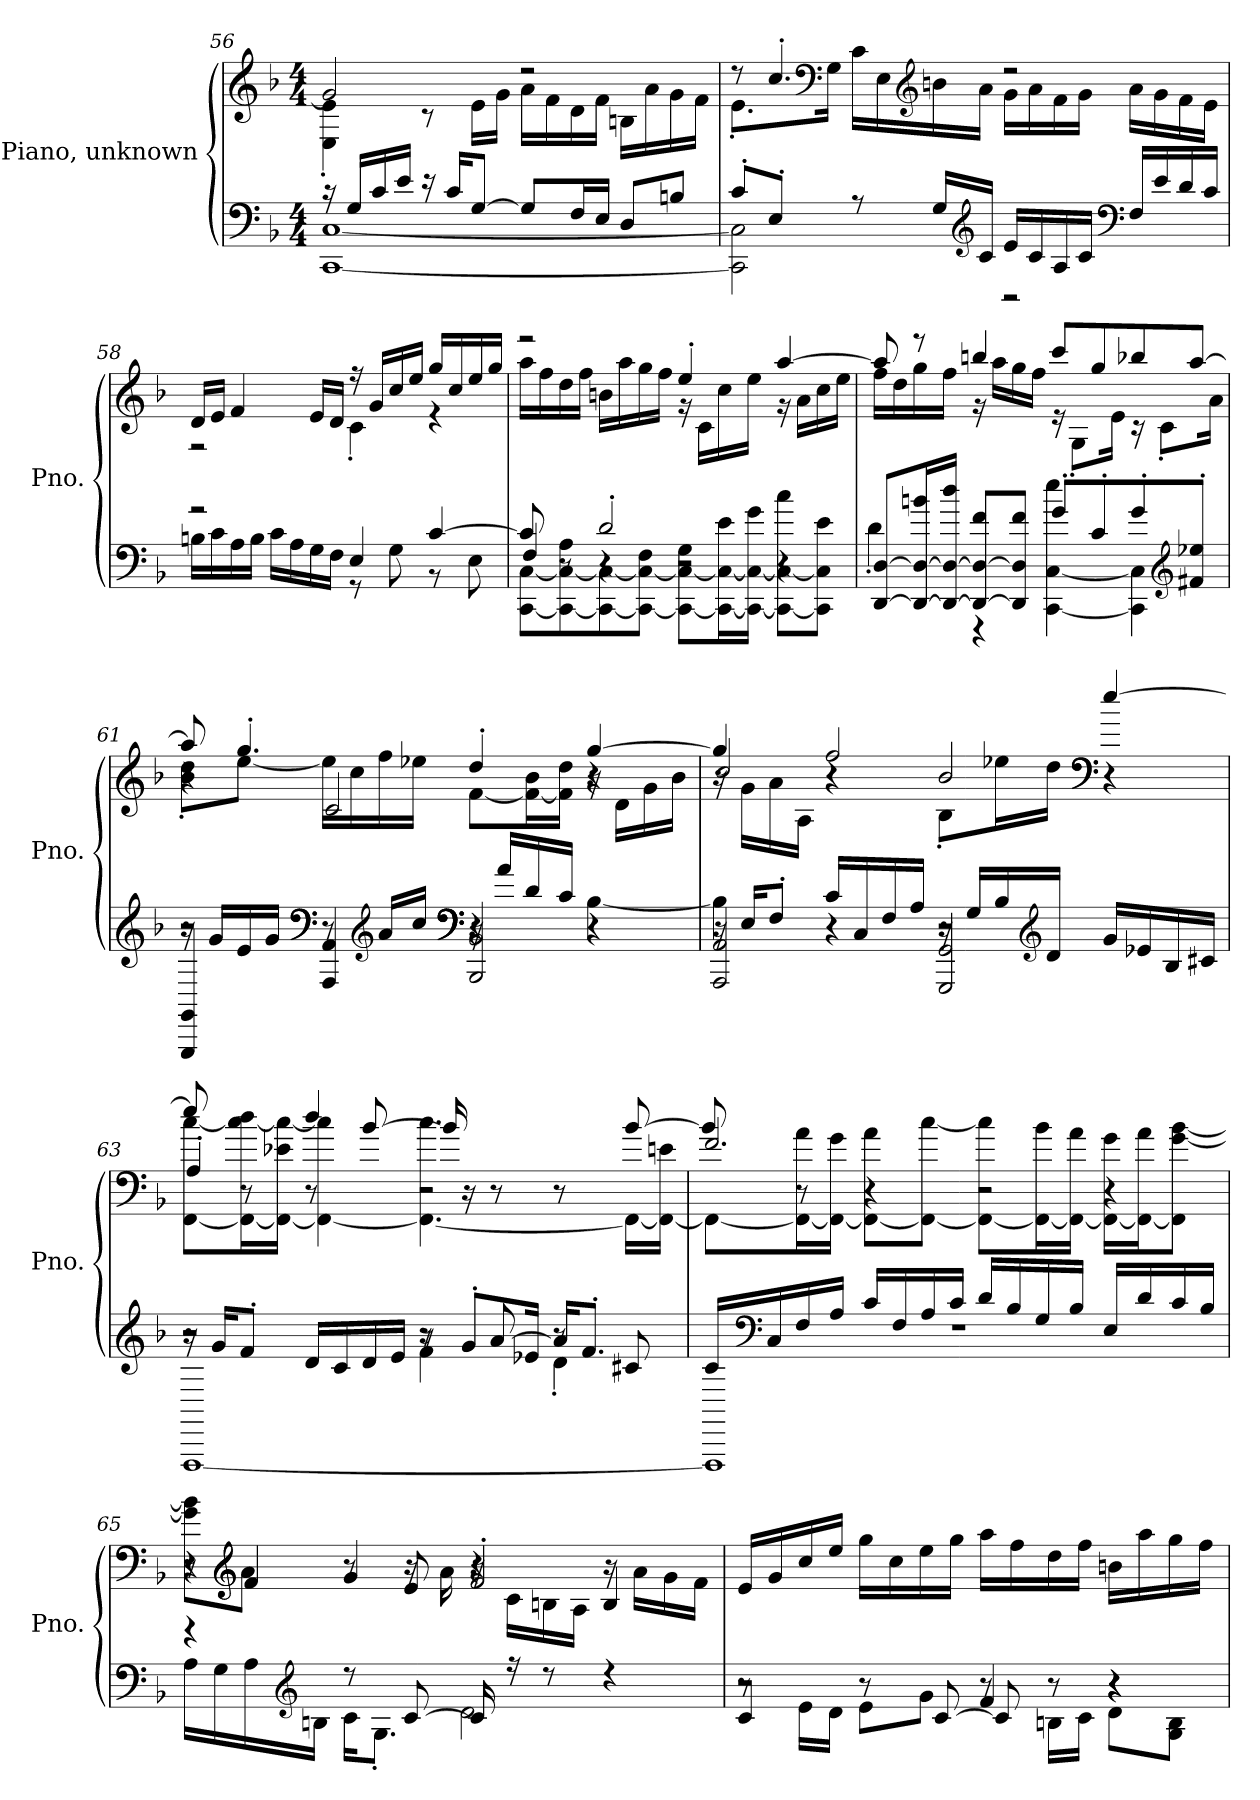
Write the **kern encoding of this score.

**kern	**kern
*part1	*part1
*staff2	*staff1
*I"Piano, unknown	*
*I'Pno.	*
!!LO:LB:g=z
*clefF4	*clefG2
*k[b-]	*k[b-]
*M4/4	*M4/4
=56	=56
*^	*^
16r	[1CC [1C	2g/]	4E\' 4e\'
16G/LL	.	.	.
16c/	.	.	.
16e/JJ	.	.	.
16r	.	.	8r
16c/KL	.	.	.
[8G/J	.	.	16e\LL
.	.	.	16g\JJ
8G/L]	.	2r	16a\LL
.	.	.	16f\
16F/L	.	.	16d\
16E/JJ	.	.	16f\JJ
8D/L	.	.	16Bn\LL
.	.	.	16a\
8Bn/J	.	.	16g\
.	.	.	16f\JJ
=57	=57	=57	=57
8c'/L	2CC\] 2C\]	8r	8.e'\L
8E'/J	.	4.cc'/	.
*	*	*clefF4	*
.	.	.	16G\Jk
8r	.	.	16c\LL
.	.	.	16E\
*	*	*clefG2	*
16G/LL	.	.	16bn\
*clefG2	*	*	*
16c/JJ	.	.	16a\JJ
16e/LL	2r	2r	16g\LL
16c/	.	.	16a\
16A/	.	.	16f\
16c/JJ	.	.	16g\JJ
*clefF4	*	*	*
16F/LL	.	.	16a\LL
16e/	.	.	16g\
16d/	.	.	16f\
16c/JJ	.	.	16e\JJ
!!LO:LB:g=z	!!
=58	=58	=58	=58
2r	16Bn\LL	16d/LL	2r
.	16c\	16e/JJ	.
.	16A\	4f/	.
.	16B\JJ	.	.
.	16c\LL	.	.
.	16A\	.	.
.	16G\	16e/LL	.
.	16F\JJ	16d/JJ	.
4E/	8r	16r	4c'\
.	.	16g/LL	.
.	8G\	16cc/	.
.	.	16ee/JJ	.
[4c/	8r	16gg/LL	4r
.	.	16cc/	.
.	8E\	16ee/	.
.	.	16gg/JJ	.
=59	=59	=59	=59
*	*^	*	*
8c/]	[8CC\ [8C\L	4F/	2r	16aa\LL
.	.	.	.	16ff\
8r	8CC\_ 8C\_ 8A\	.	.	16dd\
.	.	.	.	16ff\JJ
2d'/	8CC\_ 8C\_	4r	.	16bn\LL
.	.	.	.	16aa\
.	8CC\_ 8C\_ 8F\J	.	.	16gg\
.	.	.	.	16ff\JJ
.	8CC\_ 8C\_ 8G\L	2r	4ee'/	16r
.	.	.	.	16c\LL
.	16CC\_ 16C\_ 16e\L	.	.	16cc\
.	16CC\_ 16C\_ 16g\JJ	.	.	16ee\JJ
4r	8CC\_ 8C\_ 8cc\L	.	[4aa/	16r
.	.	.	.	16a\LL
.	8CC\] 8C\] 8e\J	.	.	16cc\
.	.	.	.	16ee\JJ
*	*v	*v	*	*
!!LO:PB:g=z	!!
=60	=60	=60	=60
[8DD/ [8D/L	4d'\	8aa/]	16ff\LL
.	.	.	16dd\
16DD/_ 16D/_ 16bn/L	.	8r	16gg\
16DD/_ 16D/_ 16dd/JJ	.	.	16ff\JJ
8DD/_ 8D/_ 8f/L	4r	4bbn/	16r
.	.	.	16aa\LL
8DD/] 8D/] 8f/J	.	.	16gg\
.	.	.	16ff\JJ
8g'/L	[4CC\ [4C\ 4ee\	8ccc/L	16r
.	.	.	8G'\L
8c'/	.	8gg/	.
.	.	.	16e\Jk
8g'/	4CC\] 4C\]	8bb-X/	16r
.	.	.	8c'\L
*clefG2	*	*	*
8f#X/' 8ee-X/'J	.	[8aa/J	.
.	.	.	16a\Jk
=61	=61	=61	=61
*	*^	*	*^
16r	2r	4GGG/ 4GG/	8aa/]	8b-\' 8dd\'L	4r
16g/LL	.	.	.	.	.
16e/	.	.	4.gg'/	[8ee\J	.
16g/JJ	.	.	.	.	.
*clefF4	*	*	*	*	*
8r	.	4AAA/ 4AA/	.	16ee\LL]	2c/
.	.	.	.	16cc\	.
*clefG2	*	*	*	*	*
16a/LL	.	.	.	16ff\	.
16cc/JJ	.	.	.	16ee-X\JJ	.
*clefF4	*	*	*	*	*
16r	4r	2BBB-/ 2BB-/	4dd'/	[8f\L	.
16a/LL	.	.	.	.	.
16d/	.	.	.	16f\_ 16b-\L	.
16c/JJ	.	.	.	16f\] 16dd\JJ	.
4r	[4B-\	.	[4gg/	16r	4r
.	.	.	.	16d\LL	.
.	.	.	.	16g\	.
.	.	.	.	16b-\JJ	.
!!LO:LB:g=z	!!	!!
=62	=62	=62	=62	=62	=62
16r	4B-\]	2AAA/ 2AA/	4gg/]	16r	2cc/
16E/KL	.	.	.	16g\LL	.
8F'/J	.	.	.	16a\	.
.	.	.	.	16A\JJ	.
16c/LL	4r	.	2ff/	4r	.
16C/	.	.	.	.	.
16F/	.	.	.	.	.
16A/JJ	.	.	.	.	.
16r	2r	2GGG/ 2GG/	.	8B-'\L	2b-/
16G/LL	.	.	.	.	.
16B-/	.	.	.	16ee-X\L	.
*clefG2	*	*	*	*	*
16d/JJ	.	.	.	16dd\JJ	.
*	*	*	*clefF4	*	*
16g/LL	.	.	[4ee-/	4r	.
16e-X/	.	.	.	.	.
16B-/	.	.	.	.	.
16c#X/JJ	.	.	.	.	.
=63	=63	=63	=63	=63	=63
*	*	*^	*	*	*
2r	2r	16r	[1FFF	8ee-/]	[8FF\ [8cc\L	4A'/
.	.	16g/KL	.	.	.	.
.	.	8f'/J	.	8r	16FF\_ 16cc\_ 16dd\L	.
.	.	.	.	.	16FF\_ 16e-X\ 16cc\_JJ	.
.	.	16d/LL	.	4dd/	4FF\_ 4cc\]	8r
.	.	16c/	.	.	.	.
.	.	16d/	.	.	.	[8b-/
.	.	16e/JJ	.	.	.	.
8r	4f\	16r	.	2r	4.FF\_ 4.cc\	16b-/]
.	.	8g'/L	.	.	.	16r
[8a/	.	.	.	.	.	8r
.	.	16e-X/Jk	.	.	.	.
16a/KL]	4d'\	8r	.	.	.	8r
8.f'/J	.	.	.	.	.	.
.	.	8c#X/	.	.	16FF\LL_	[8b-/
.	.	.	.	.	16FF\_ 16en\JJ	.
*	*	*v	*v	*	*	*
!!LO:LB:g=z	!!	!!
=64	=64	=64	=64	=64	=64
1r	16c/LL	1FFF]	2.f/	8FF\L_	8b-/]
*clefF4	*	*	*	*	*
.	16C/	.	.	.	.
.	16F/	.	.	16FF\_ 16a\L	8r
.	16A/JJ	.	.	16FF\_ 16g\JJ	.
.	16c/LL	.	.	8FF\_ 8a\L	4r
.	16F/	.	.	.	.
.	16A/	.	.	8FF\_ [8cc\J	.
.	16c/JJ	.	.	.	.
.	16d/LL	.	.	8FF\_ 8cc\]L	2r
.	16B-/	.	.	.	.
.	16G/	.	.	16FF\_ 16b-\L	.
.	16B-/JJ	.	.	16FF\_ 16a\JJ	.
.	16E/LL	.	4r	16FF\_ 16g\LL	.
.	16d/	.	.	16FF\_ 16a\J	.
.	16c/	.	.	8FF\] [8g\ [8b-\J	.
.	16B-/JJ	.	.	.	.
*	*v	*v	*	*	*
!!LO:LB:g=z	!!	!!
=65	=65	=65	=65	=65
4r	16A\LL	8r	8g\] 8b-\]L	4r
.	16G\	.	.	.
*	*	*clefG2	*	*
.	16A\	4f/	8a\J	.
*clefG2	*	*	*	*
.	16Bn\JJ	.	.	.
8r	16c\KL	.	8r	4g/
.	8.G'\J	.	.	.
[8c/	.	8e/	16r	.
.	.	.	16a\	.
16c/]	2d\	2f'/	16r	4r
16r	.	.	16c\LL	.
8r	.	.	16Bn\	.
.	.	.	16A\JJ	.
4r	.	.	16r	4B/
.	.	.	16a\LL	.
.	.	.	16g\	.
.	.	.	16f\JJ	.
*	*	*v	*v	*v
=66	=66	=66
*	*^	*
2r	8r	4c/	16e/LL
.	.	.	16g/
.	16e\LL	.	16cc/
.	16d\JJ	.	16ee/JJ
.	8e\L	8r	16gg\LL
.	.	.	16cc\
.	8g\J	[8c/	16ee\
.	.	.	16gg\JJ
4f/	8r	8c/]	16aa\LL
.	.	.	16ff\
.	16Bn\LL	8r	16dd\
.	16c\JJ	.	16ff\JJ
4r	8d\L	4r	16bn\LL
.	.	.	16aa\
.	8G\ 8B\J	.	16gg\
.	.	.	16ff\JJ
*v	*v	*v	*
=	=
*-	*-
